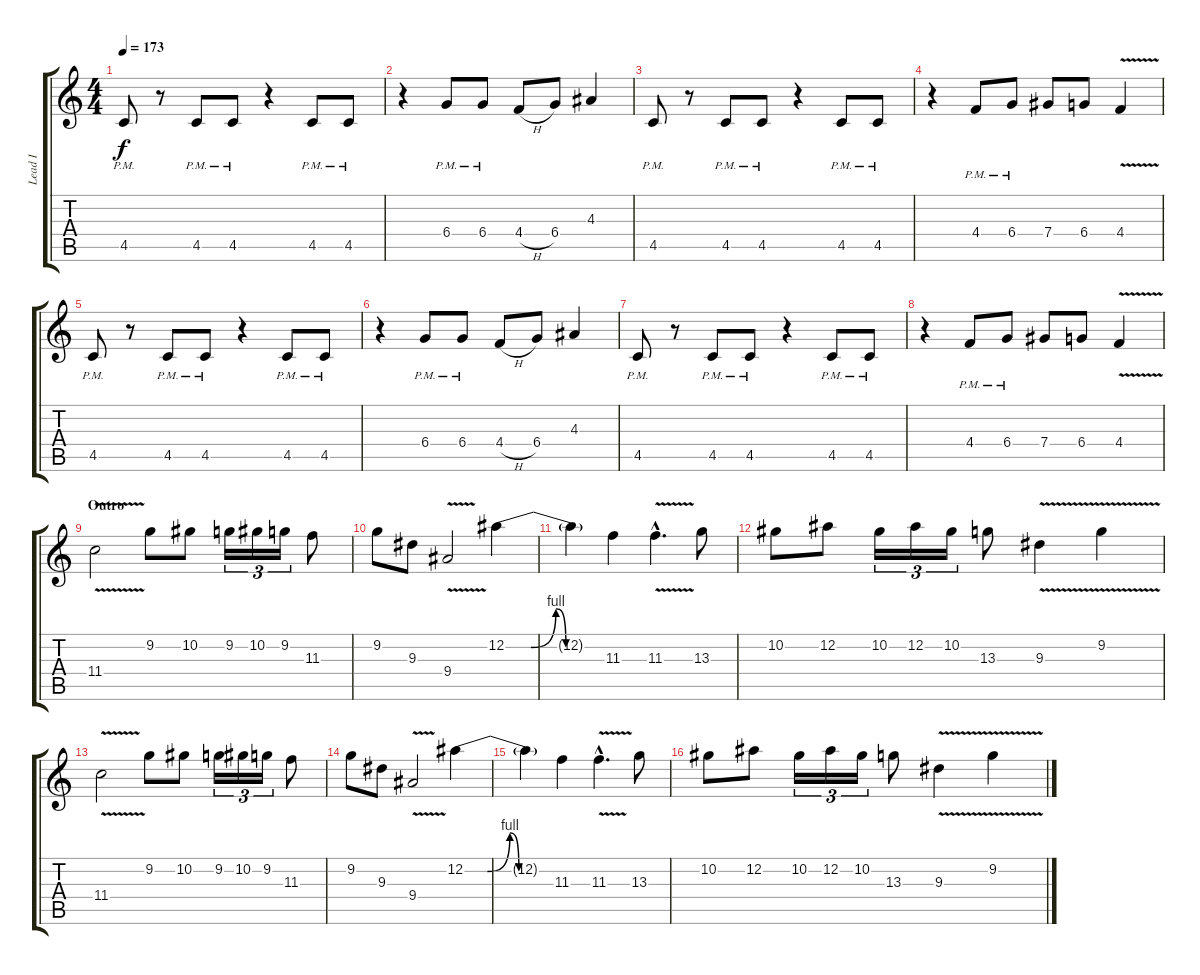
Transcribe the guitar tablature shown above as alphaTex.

\track ("Lead I" "Lead I") {instrument distortionguitar}
\staff {score tabs}
\tuning (Eb4 Bb3 Gb3 Db3 Ab2 Eb2) {hide}
\ts (4 4)
\tempo 173
\clef g2
\ks c
4.5{pm}.8{dy f} r.8 4.5{pm}.8 4.5{pm}.8 r.4 4.5{pm}.8 4.5{pm}.8 |
r.4 6.4{pm}.8 6.4{pm}.8 4.4{h}.8 6.4.8 4.3.4 |
4.5{pm}.8 r.8 4.5{pm}.8 4.5{pm}.8 r.4 4.5{pm}.8 4.5{pm}.8 |
r.4 4.4{pm}.8 6.4{pm}.8 7.4.8 6.4.8 4.4{v}.4 |
4.5{pm}.8 r.8 4.5{pm}.8 4.5{pm}.8 r.4 4.5{pm}.8 4.5{pm}.8 |
r.4 6.4{pm}.8 6.4{pm}.8 4.4{h}.8 6.4.8 4.3.4 |
4.5{pm}.8 r.8 4.5{pm}.8 4.5{pm}.8 r.4 4.5{pm}.8 4.5{pm}.8 |
r.4 4.4{pm}.8 6.4{pm}.8 7.4.8 6.4.8 4.4{v}.4 |
\section ("" "Outro")
11.4{v}.2 9.2.8 10.2.8 9.2.16{tu (3 2)} 10.2.16{tu (3 2)} 9.2.16{tu (3 2)} 11.3.8 |
9.2.8 9.3.8 9.4{v}.2 12.2{be (custom 0 0 15 0 30 4 36 0 60 0)}.4 |
12.2{t}.4 11.3.4 11.3{v hac}.4{d} 13.3.8 |
10.2.8 12.2.8 10.2.16{tu (3 2)} 12.2.16{tu (3 2)} 10.2.16{tu (3 2)} 13.3.8 9.3{v}.4 9.2{v}.4 |
11.4{v}.2 9.2.8 10.2.8 9.2.16{tu (3 2)} 10.2.16{tu (3 2)} 9.2.16{tu (3 2)} 11.3.8 |
9.2.8 9.3.8 9.4{v}.2 12.2{be (custom 0 0 15 0 30 4 36 0 60 0)}.4 |
12.2{t}.4 11.3.4 11.3{v hac}.4{d} 13.3.8 |
10.2.8 12.2.8 10.2.16{tu (3 2)} 12.2.16{tu (3 2)} 10.2.16{tu (3 2)} 13.3.8 9.3{v}.4 9.2{v}.4
